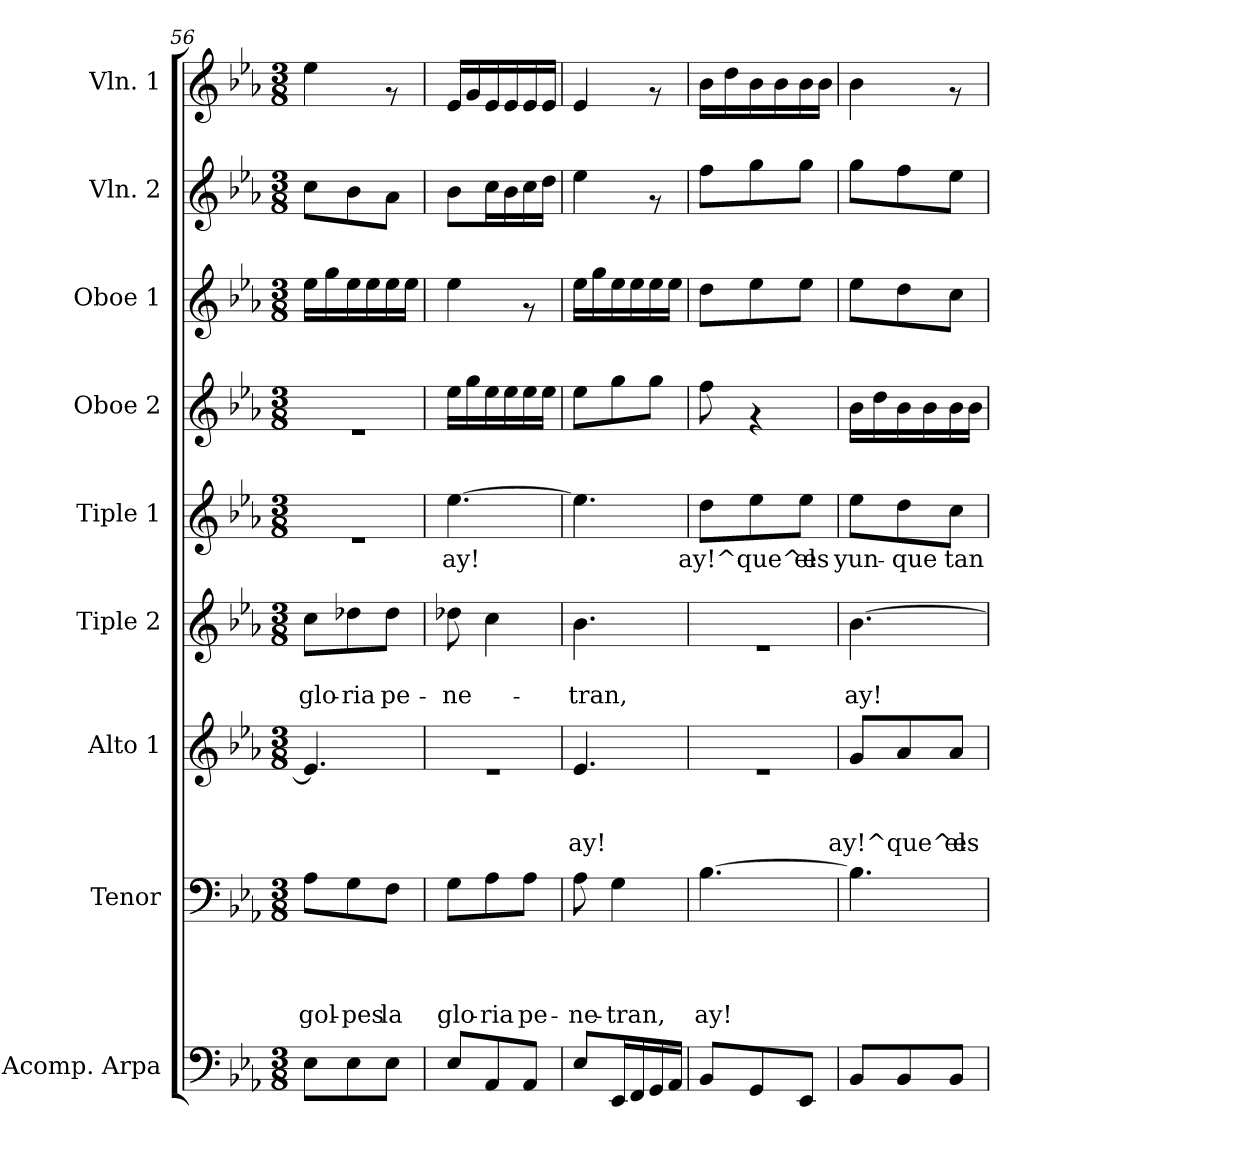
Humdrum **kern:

**kern	**kern	**text	**text	**text	**text	**kern	**text	**text	**text	**kern	**text	**text	**kern	**text	**kern	**kern	**kern	**kern
*part9	*part8	*part8	*part8	*part8	*part8	*part7	*part7	*part7	*part7	*part6	*part6	*part6	*part5	*part5	*part4	*part3	*part2	*part1
*staff9	*staff8	*staff8	*staff8	*staff8	*staff8	*staff7	*staff7	*staff7	*staff7	*staff6	*staff6	*staff6	*staff5	*staff5	*staff4	*staff3	*staff2	*staff1
*I"Acomp. Arpa	*I"Tenor	*	*	*	*	*I"Alto 1	*	*	*	*I"Tiple 2	*	*	*I"Tiple 1	*	*I"Oboe 2	*I"Oboe 1	*I"Vln. 2	*I"Vln. 1
*I'Acomp. Arpa	*I'Tenor	*	*	*	*	*I'Alto 1	*	*	*	*I'Tiple 2	*	*	*I'Tiple 1	*	*I'Oboe 2	*I'Oboe 1	*I'Vln. 2	*I'Vln. 1
!!LO:PB:g=z
*clefF4	*clefF4	*	*	*	*	*clefG2	*	*	*	*clefG2	*	*	*clefG2	*	*clefG2	*clefG2	*clefG2	*clefG2
*k[b-e-a-]	*k[b-e-a-]	*	*	*	*	*k[b-e-a-]	*	*	*	*k[b-e-a-]	*	*	*k[b-e-a-]	*	*k[b-e-a-]	*k[b-e-a-]	*k[b-e-a-]	*k[b-e-a-]
*E-:	*E-:	*	*	*	*	*E-:	*	*	*	*E-:	*	*	*E-:	*	*E-:	*E-:	*E-:	*E-:
*M3/8	*M3/8	*	*	*	*	*M3/8	*	*	*	*M3/8	*	*	*M3/8	*	*M3/8	*M3/8	*M3/8	*M3/8
=56	=56	=56	=56	=56	=56	=56	=56	=56	=56	=56	=56	=56	=56	=56	=56	=56	=56	=56
!	!	!	!	!	!LO:LY:b	!	!	!	!	!	!	!LO:LY:b	!	!	!	!	!	!
8E-\L	8A-\L	.	.	.	gol-	4.e-/]	.	.	.	8cc\L	.	glo-	4.re	.	4.re	16ee-\LL	8cc\L	4ee-\
.	.	.	.	.	.	.	.	.	.	.	.	.	.	.	.	16gg\	.	.
!	!	!	!	!	!LO:LY:b	!	!	!	!	!	!	!LO:LY:b	!	!	!	!	!	!
8E-\	8G\	.	.	.	-pes	.	.	.	.	8dd-X\	.	-ria	.	.	.	16ee-\	8b-\	.
.	.	.	.	.	.	.	.	.	.	.	.	.	.	.	.	16ee-\	.	.
!	!	!	!	!	!LO:LY:b	!	!	!	!	!	!	!LO:LY:b	!	!	!	!	!	!
8E-\J	8F\J	.	.	.	la	.	.	.	.	8dd-\J	.	pe-	.	.	.	16ee-\	8a-\J	8rf
.	.	.	.	.	.	.	.	.	.	.	.	.	.	.	.	16ee-\JJ	.	.
=57	=57	=57	=57	=57	=57	=57	=57	=57	=57	=57	=57	=57	=57	=57	=57	=57	=57	=57
!	!	!	!	!	!LO:LY:b	!	!	!	!	!	!	!LO:LY:b	!	!LO:LY:b	!	!	!	!
8E-/L	8G\L	.	.	.	glo-	4.re	.	.	.	8dd-X\	.	-ne-	[>4.ee-\	ay!	16ee-\LL	4ee-\	8b-\L	16e-/LL
.	.	.	.	.	.	.	.	.	.	.	.	.	.	.	16gg\	.	.	16g/
!	!	!	!	!	!LO:LY:b	!	!	!	!	!	!	!	!	!	!	!	!	!
8AA-/	8A-\	.	.	.	-ria	.	.	.	.	4cc\	.	.	.	.	16ee-\	.	16cc\L	16e-/
.	.	.	.	.	.	.	.	.	.	.	.	.	.	.	16ee-\	.	16b-\	16e-/
!	!	!	!	!	!LO:LY:b	!	!	!	!	!	!	!	!	!	!	!	!	!
8AA-/J	8A-\J	.	.	.	pe-	.	.	.	.	.	.	.	.	.	16ee-\	8rf	16cc\	16e-/
.	.	.	.	.	.	.	.	.	.	.	.	.	.	.	16ee-\JJ	.	16dd\JJ	16e-/JJ
=58	=58	=58	=58	=58	=58	=58	=58	=58	=58	=58	=58	=58	=58	=58	=58	=58	=58	=58
!	!	!	!	!	!LO:LY:b	!	!	!	!LO:LY:b	!	!	!LO:LY:b	!	!	!	!	!	!
8E-/L	8A-\	.	.	.	-ne-	4.e-/	.	.	ay!	4.b-\	.	-tran,	4.ee-\]	.	8ee-\L	16ee-\LL	4ee-\	4e-/
.	.	.	.	.	.	.	.	.	.	.	.	.	.	.	.	16gg\	.	.
!	!	!	!	!	!LO:LY:b	!	!	!	!	!	!	!	!	!	!	!	!	!
16EE-/L	4G\	.	.	.	-tran,	.	.	.	.	.	.	.	.	.	8gg\	16ee-\	.	.
16FF/	.	.	.	.	.	.	.	.	.	.	.	.	.	.	.	16ee-\	.	.
16GG/	.	.	.	.	.	.	.	.	.	.	.	.	.	.	8gg\J	16ee-\	8rf	8rf
16AA-/JJ	.	.	.	.	.	.	.	.	.	.	.	.	.	.	.	16ee-\JJ	.	.
=59	=59	=59	=59	=59	=59	=59	=59	=59	=59	=59	=59	=59	=59	=59	=59	=59	=59	=59
!	!	!	!	!	!LO:LY:b	!	!	!	!	!	!	!	!	!LO:LY:b	!	!	!	!
8BB-/L	[>4.B-\	.	.	.	ay!	4.re	.	.	.	4.re	.	.	8dd\L	ay!^que^es	8ff\	8dd\L	8ff\L	16b-\LL
.	.	.	.	.	.	.	.	.	.	.	.	.	.	.	.	.	.	16dd\
8GG/	.	.	.	.	.	.	.	.	.	.	.	.	8ee-\	.	4rf	8ee-\	8gg\	16b-\
.	.	.	.	.	.	.	.	.	.	.	.	.	.	.	.	.	.	16b-\
!	!	!	!	!	!	!	!	!	!	!	!	!	!	!LO:LY:b	!	!	!	!
8EE-/J	.	.	.	.	.	.	.	.	.	.	.	.	8ee-\J	el	.	8ee-\J	8gg\J	16b-\
.	.	.	.	.	.	.	.	.	.	.	.	.	.	.	.	.	.	16b-\JJ
=60	=60	=60	=60	=60	=60	=60	=60	=60	=60	=60	=60	=60	=60	=60	=60	=60	=60	=60
!	!	!	!	!	!	!	!	!	!LO:LY:b	!	!	!LO:LY:b	!	!LO:LY:b	!	!	!	!
8BB-/L	4.B-\]	.	.	.	.	8g/L	.	.	ay!^que^es	[>4.b-\	.	ay!	8ee-\L	yun-	16b-\LL	8ee-\L	8gg\L	4b-\
.	.	.	.	.	.	.	.	.	.	.	.	.	.	.	16dd\	.	.	.
!	!	!	!	!	!	!	!	!	!	!	!	!	!	!LO:LY:b	!	!	!	!
8BB-/	.	.	.	.	.	8a-/	.	.	.	.	.	.	8dd\	-que	16b-\	8dd\	8ff\	.
.	.	.	.	.	.	.	.	.	.	.	.	.	.	.	16b-\	.	.	.
!	!	!	!	!	!	!	!	!	!LO:LY:b	!	!	!	!	!LO:LY:b	!	!	!	!
8BB-/J	.	.	.	.	.	8a-/J	.	.	el	.	.	.	8cc\J	tan	16b-\	8cc\J	8ee-\J	8rf
.	.	.	.	.	.	.	.	.	.	.	.	.	.	.	16b-\JJ	.	.	.
=	=	=	=	=	=	=	=	=	=	=	=	=	=	=	=	=	=	=
*-	*-	*-	*-	*-	*-	*-	*-	*-	*-	*-	*-	*-	*-	*-	*-	*-	*-	*-
